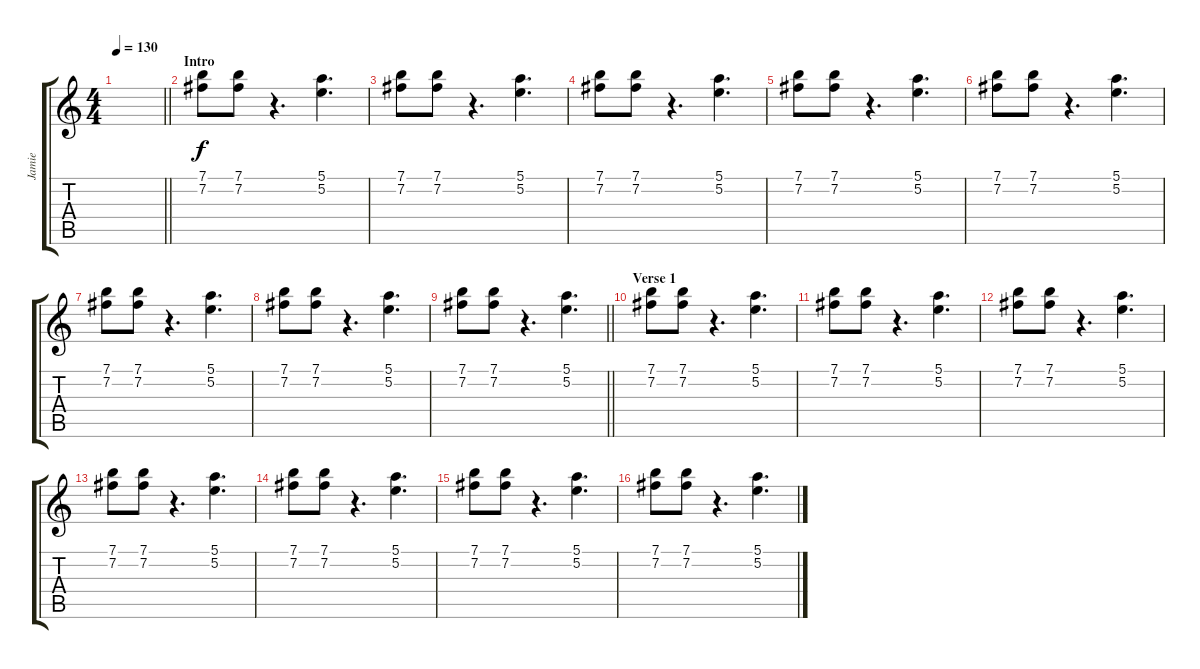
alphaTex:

\track ("Jamie" "Jamie") {instrument electricguitarclean}
\staff {score tabs}
\tuning (E4 B3 G3 D3 A2 E2) {hide}
\ts (4 4)
\tempo 130
\clef g2
\barLineRight lightlight
\ks c
|
\section ("" "Intro")
(7.1 7.2).8 (7.1 7.2).8 r.4{d} (5.1 5.2).4{d} |
(7.1 7.2).8 (7.1 7.2).8 r.4{d} (5.1 5.2).4{d} |
(7.1 7.2).8 (7.1 7.2).8 r.4{d} (5.1 5.2).4{d} |
(7.1 7.2).8 (7.1 7.2).8 r.4{d} (5.1 5.2).4{d} |
(7.1 7.2).8 (7.1 7.2).8 r.4{d} (5.1 5.2).4{d} |
(7.1 7.2).8 (7.1 7.2).8 r.4{d} (5.1 5.2).4{d} |
(7.1 7.2).8 (7.1 7.2).8 r.4{d} (5.1 5.2).4{d} |
\barLineRight lightlight
(7.1 7.2).8 (7.1 7.2).8 r.4{d} (5.1 5.2).4{d} |
\section ("" "Verse 1")
(7.1 7.2).8 (7.1 7.2).8 r.4{d} (5.1 5.2).4{d} |
(7.1 7.2).8 (7.1 7.2).8 r.4{d} (5.1 5.2).4{d} |
(7.1 7.2).8 (7.1 7.2).8 r.4{d} (5.1 5.2).4{d} |
(7.1 7.2).8 (7.1 7.2).8 r.4{d} (5.1 5.2).4{d} |
(7.1 7.2).8 (7.1 7.2).8 r.4{d} (5.1 5.2).4{d} |
(7.1 7.2).8 (7.1 7.2).8 r.4{d} (5.1 5.2).4{d} |
(7.1 7.2).8 (7.1 7.2).8 r.4{d} (5.1 5.2).4{d}
